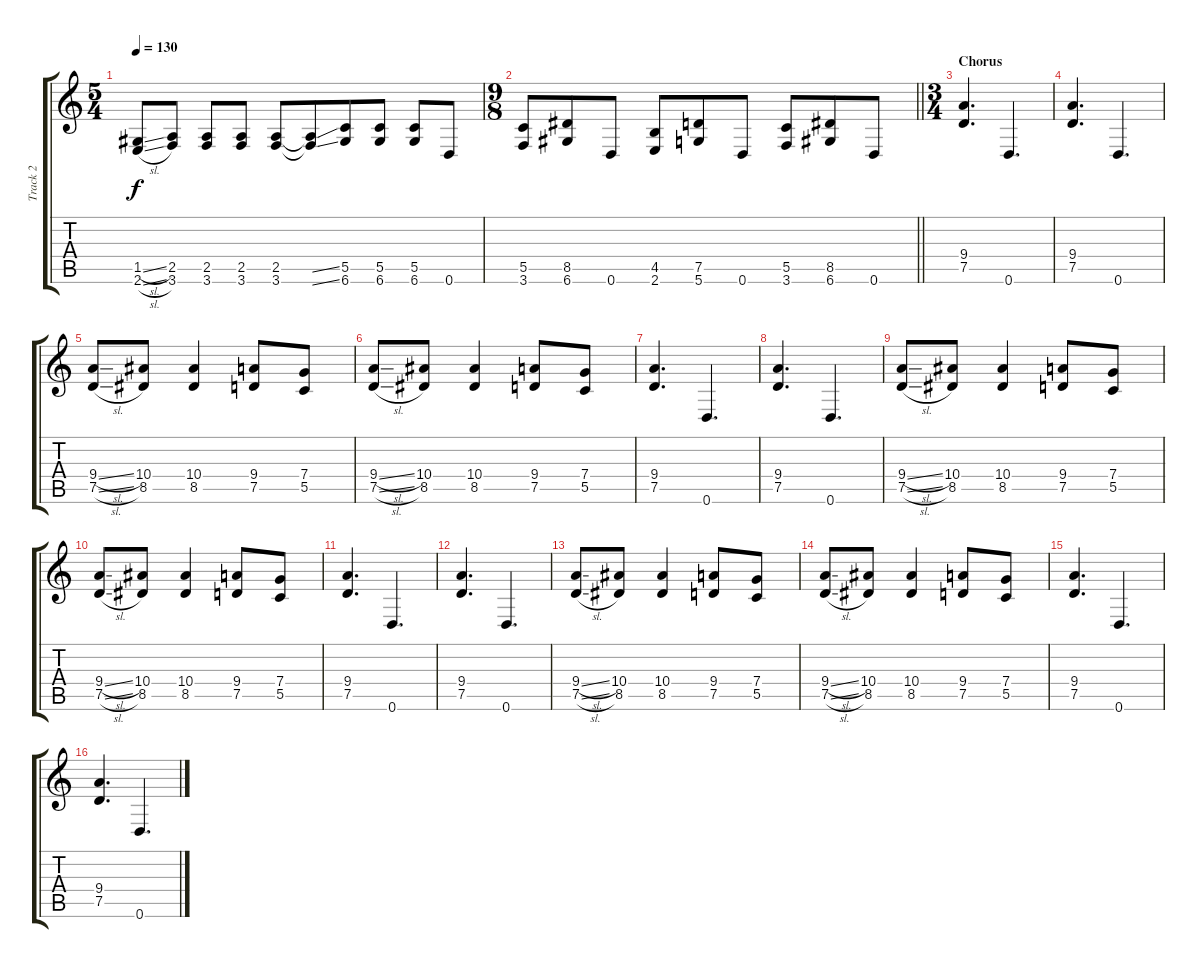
\track ("Track 2" "Track 2") {instrument distortionguitar}
\staff {score tabs}
\tuning (D4 A3 F3 C3 G2 D2) {hide}
\ts (5 4)
\tempo 130
\clef g2
\ks c
(1.5{sl} 2.6{sl}).8{dy f} (2.5 3.6).8 (2.5 3.6).8 (2.5 3.6).8{beam split} (2.5 3.6).8 (2.5{ss t} 3.6{ss t}).8{beam merge} (5.5 6.6).8 (5.5 6.6).8{beam split} (5.5 6.6).8 0.6.8 |
\ts (9 8)
\barLineRight lightlight
(5.5 3.6).8 (8.5 6.6).8 0.6.8{beam split} (4.5 2.6).8 (7.5 5.6).8 0.6.8 (5.5 3.6).8 (8.5 6.6).8{beam merge} 0.6.8 |
\ts (3 4)
\section ("" "Chorus")
(9.4 7.5).4{d} 0.6.4{d} |
(9.4 7.5).4{d} 0.6.4{d} |
(9.4{sl} 7.5{sl}).8 (10.4 8.5).8 (10.4 8.5).4 (9.4 7.5).8 (7.4 5.5).8 |
(9.4{sl} 7.5{sl}).8 (10.4 8.5).8 (10.4 8.5).4 (9.4 7.5).8 (7.4 5.5).8 |
(9.4 7.5).4{d} 0.6.4{d} |
(9.4 7.5).4{d} 0.6.4{d} |
(9.4{sl} 7.5{sl}).8 (10.4 8.5).8 (10.4 8.5).4 (9.4 7.5).8 (7.4 5.5).8 |
(9.4{sl} 7.5{sl}).8 (10.4 8.5).8 (10.4 8.5).4 (9.4 7.5).8 (7.4 5.5).8 |
(9.4 7.5).4{d} 0.6.4{d} |
(9.4 7.5).4{d} 0.6.4{d} |
(9.4{sl} 7.5{sl}).8 (10.4 8.5).8 (10.4 8.5).4 (9.4 7.5).8 (7.4 5.5).8 |
(9.4{sl} 7.5{sl}).8 (10.4 8.5).8 (10.4 8.5).4 (9.4 7.5).8 (7.4 5.5).8 |
(9.4 7.5).4{d} 0.6.4{d} |
(9.4 7.5).4{d} 0.6.4{d}
